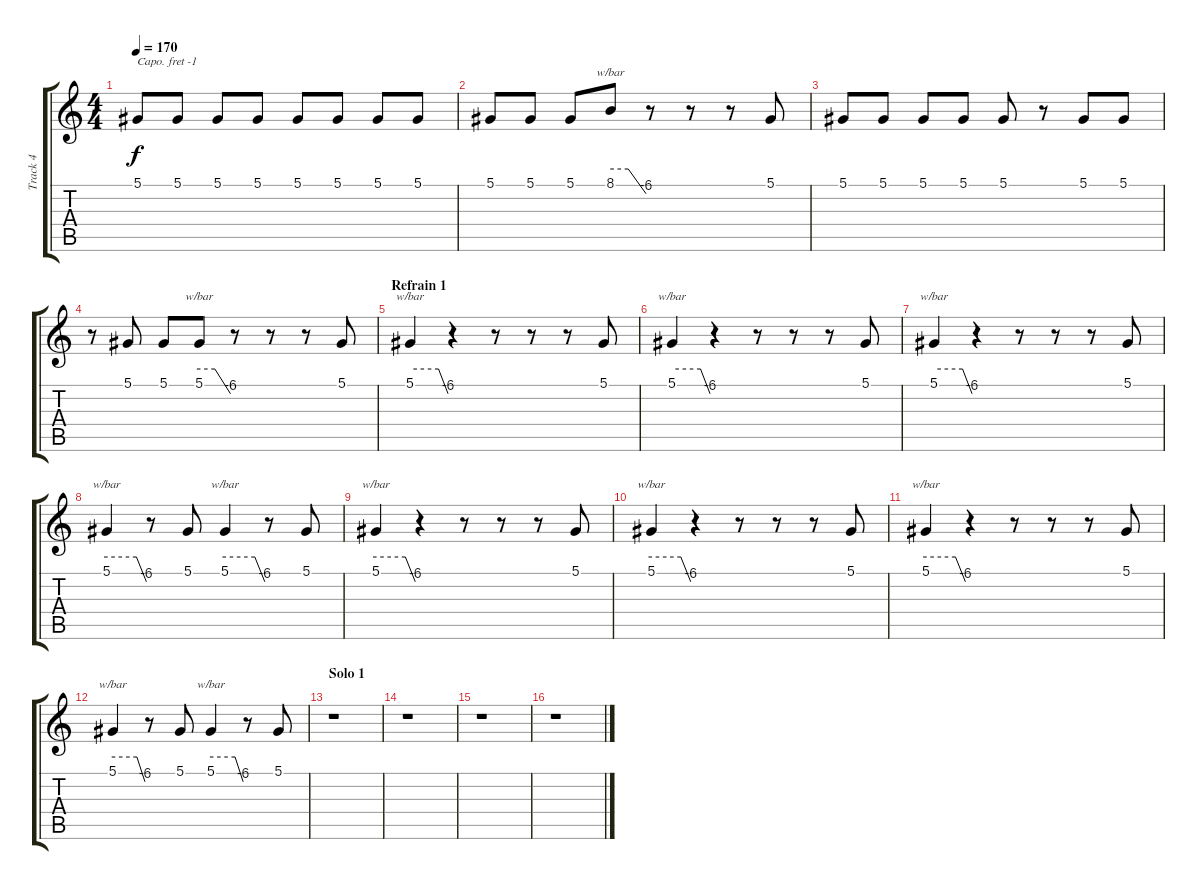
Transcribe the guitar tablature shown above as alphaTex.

\track ("Track 4" "Track 4") {instrument altosax}
\staff {score tabs}
\capo -1
\tuning (E4 B3 G3 D3 A2 E2) {hide}
\ts (4 4)
\tempo 170
\clef g2
\ks c
5.1.8{dy f} 5.1.8 5.1.8 5.1.8 5.1.8 5.1.8 5.1.8 5.1.8 |
5.1.8 5.1.8 5.1.8 8.1.8{tbe (custom default 0 0 30 0 60 -24)} r.8 r.8 r.8 5.1.8 |
5.1.8 5.1.8 5.1.8 5.1.8 5.1.8 r.8 5.1.8 5.1.8 |
r.8 5.1.8 5.1.8 5.1.8{tbe (custom default 0 0 30 0 60 -24)} r.8 r.8 r.8 5.1.8 |
\section ("" "Refrain 1")
5.1.4{tbe (custom default 0 0 45 0 60 -24)} r.4 r.8 r.8 r.8 5.1.8 |
5.1.4{tbe (custom default 0 0 45 0 60 -24)} r.4 r.8 r.8 r.8 5.1.8 |
5.1.4{tbe (custom default 0 0 45 0 60 -24)} r.4 r.8 r.8 r.8 5.1.8 |
5.1.4{tbe (custom default 0 0 45 0 60 -24)} r.8 5.1.8 5.1.4{tbe (custom default 0 0 45 0 60 -24)} r.8 5.1.8 |
5.1.4{tbe (custom default 0 0 45 0 60 -24)} r.4 r.8 r.8 r.8 5.1.8 |
5.1.4{tbe (custom default 0 0 45 0 60 -24)} r.4 r.8 r.8 r.8 5.1.8 |
5.1.4{tbe (custom default 0 0 45 0 60 -24)} r.4 r.8 r.8 r.8 5.1.8 |
5.1.4{tbe (custom default 0 0 45 0 60 -24)} r.8 5.1.8 5.1.4{tbe (custom default 0 0 45 0 60 -24)} r.8 5.1.8 |
\section ("" "Solo 1")
r.1 |
r.1 |
r.1 |
r.1
